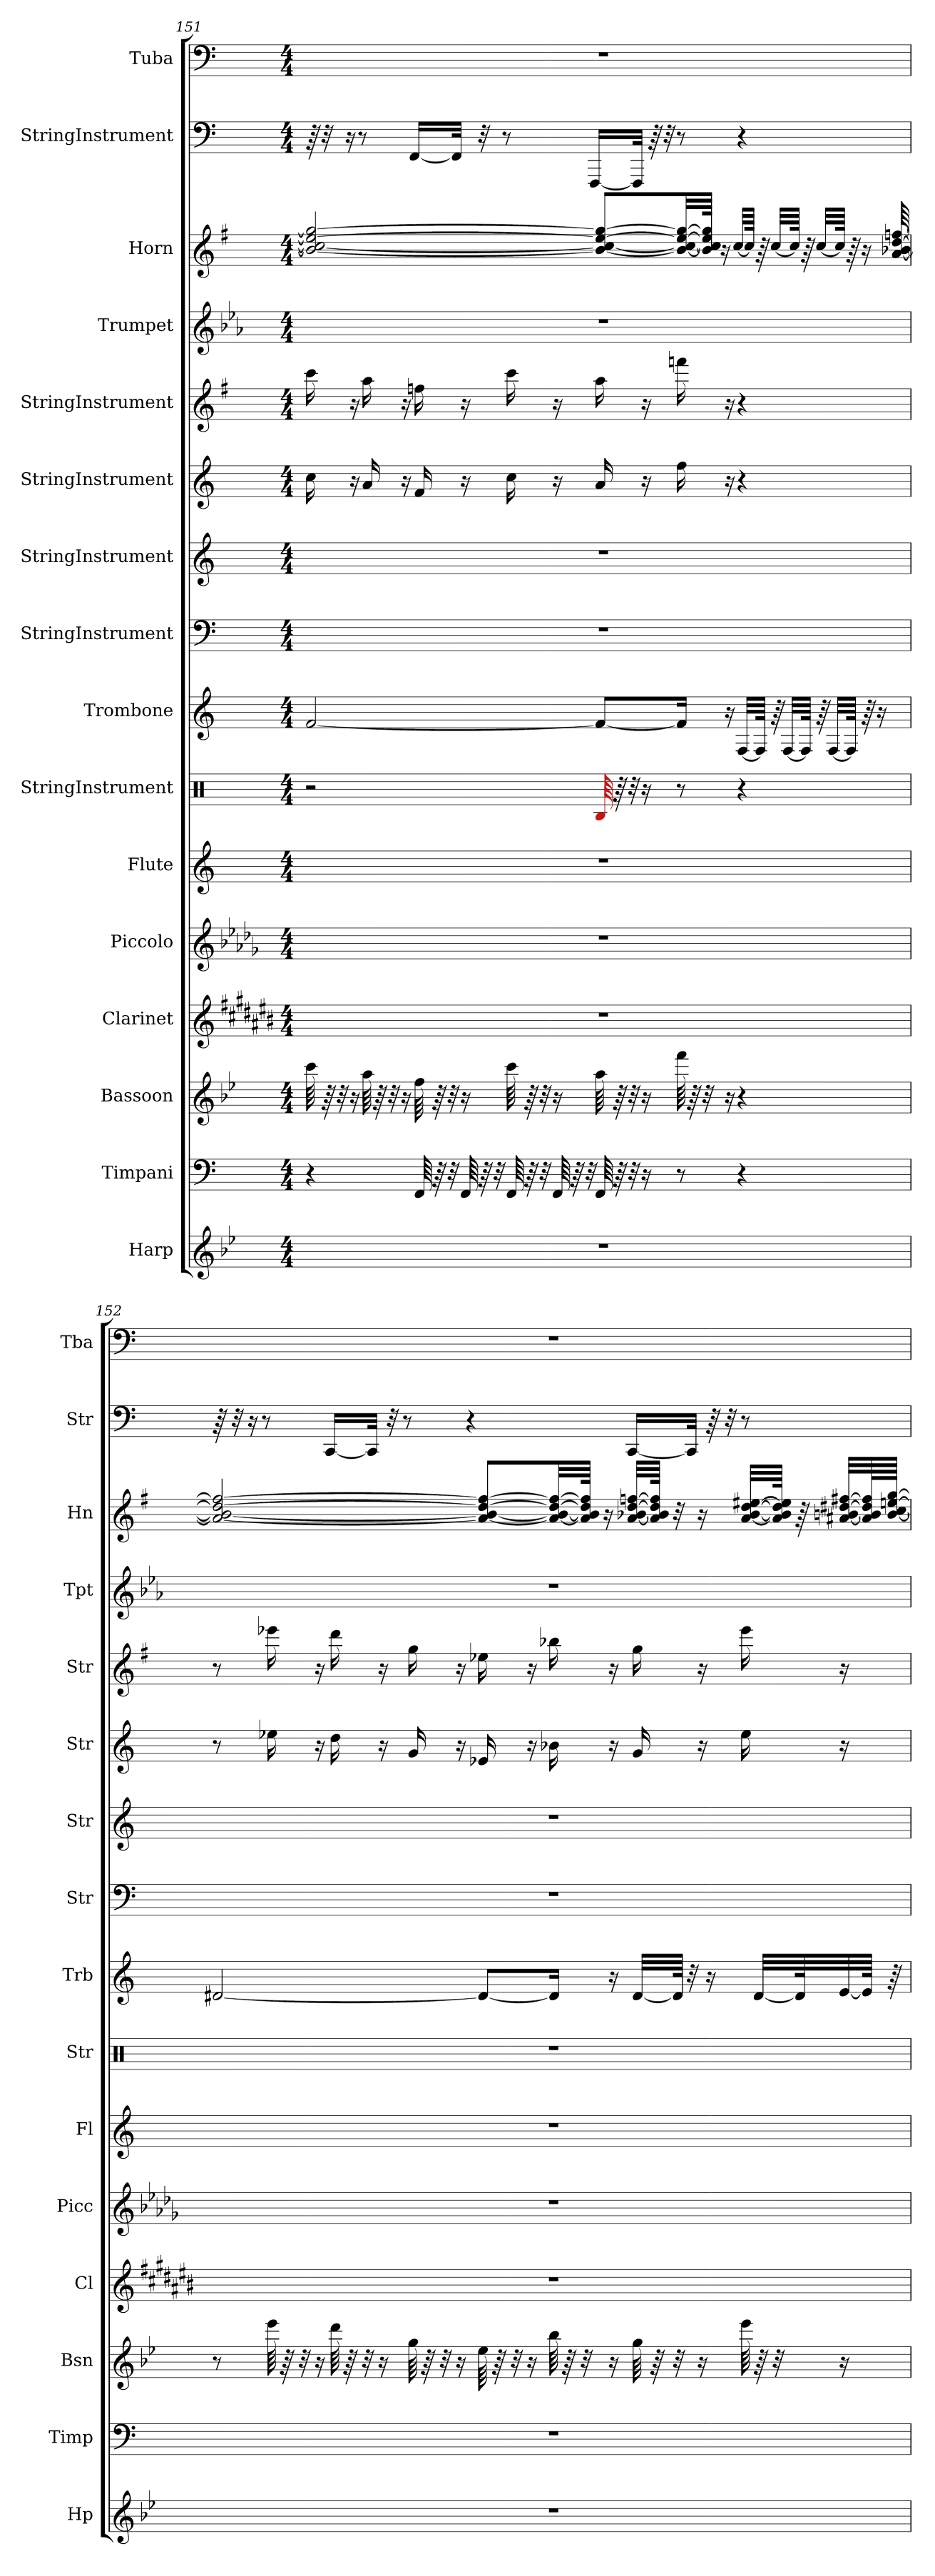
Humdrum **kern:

**kern	**kern	**kern	**kern	**kern	**kern	**kern	**kern	**kern	**kern	**kern	**kern	**kern	**kern	**kern	**kern
*part16	*part15	*part14	*part13	*part12	*part11	*part10	*part9	*part8	*part7	*part6	*part5	*part4	*part3	*part2	*part1
*staff16	*staff15	*staff14	*staff13	*staff12	*staff11	*staff10	*staff9	*staff8	*staff7	*staff6	*staff5	*staff4	*staff3	*staff2	*staff1
*I"Harp	*I"Timpani	*I"Bassoon	*I"Clarinet	*I"Piccolo	*I"Flute	*I"StringInstrument	*I"Trombone	*I"StringInstrument	*I"StringInstrument	*I"StringInstrument	*I"StringInstrument	*I"Trumpet	*I"Horn	*I"StringInstrument	*I"Tuba
*I'Hp	*I'Timp	*I'Bsn	*I'Cl	*I'Picc	*I'Fl	*I'Str	*I'Trb	*I'Str	*I'Str	*I'Str	*I'Str	*I'Tpt	*I'Hn	*I'Str	*I'Tba
!!LO:PB:g=z
*clefG2	*clefF4	*clefG2	*clefG2	*clefG2	*clefG2	*clefX	*clefG2	*clefF4	*clefG2	*clefG2	*clefG2	*clefG2	*clefG2	*clefF4	*clefF4
*	*	*	*ITrd1c2	*ITrd-7c-12	*	*	*	*	*	*	*	*ITrd1c2	*ITrd4c7	*	*
*k[b-e-]	*k[]	*k[b-e-]	*k[f#c#g#d#a#]	*k[b-e-a-d-g-]	*k[]	*k[]	*k[]	*k[]	*k[]	*k[]	*k[f#]	*k[b-e-a-d-g-]	*k[]	*k[]	*k[]
*M4/4	*M4/4	*M4/4	*M4/4	*M4/4	*M4/4	*M4/4	*M4/4	*M4/4	*M4/4	*M4/4	*M4/4	*M4/4	*M4/4	*M4/4	*M4/4
=151	=151	=151	=151	=151	=151	=151	=151	=151	=151	=151	=151	=151	=151	=151	=151
1r	4r	64ccc\	1r	1r	1r	2r	[2f/	1r	1r	16cc\	16ccc\	1r	2e/_ 2f/_ 2a/_ 2cc/_	64r	1r
.	.	64r	.	.	.	.	.	.	.	.	.	.	.	32r	.
.	.	32r	.	.	.	.	.	.	.	.	.	.	.	.	.
.	.	.	.	.	.	.	.	.	.	.	.	.	.	16r	.
.	.	16r	.	.	.	.	.	.	.	16r	16r	.	.	.	.
.	.	.	.	.	.	.	.	.	.	.	.	.	.	8r	.
.	.	64aa\	.	.	.	.	.	.	.	16a/	16aa\	.	.	.	.
.	.	64r	.	.	.	.	.	.	.	.	.	.	.	.	.
.	.	32r	.	.	.	.	.	.	.	.	.	.	.	.	.
.	.	16r	.	.	.	.	.	.	.	16r	16r	.	.	.	.
.	.	.	.	.	.	.	.	.	.	.	.	.	.	[16FF/LL	.
.	64FF/	64ff\	.	.	.	.	.	.	.	16f/	16ffn\	.	.	.	.
.	64r	64r	.	.	.	.	.	.	.	.	.	.	.	.	.
.	32r	32r	.	.	.	.	.	.	.	.	.	.	.	.	.
.	.	.	.	.	.	.	.	.	.	.	.	.	.	32FF/JJk]	.
.	64FF/	16r	.	.	.	.	.	.	.	16r	16r	.	.	.	.
.	64r	.	.	.	.	.	.	.	.	.	.	.	.	32r	.
.	32r	.	.	.	.	.	.	.	.	.	.	.	.	.	.
.	.	.	.	.	.	.	.	.	.	.	.	.	.	8r	.
.	64FF/	64ccc\	.	.	.	.	.	.	.	16cc\	16ccc\	.	.	.	.
.	64r	64r	.	.	.	.	.	.	.	.	.	.	.	.	.
.	32r	32r	.	.	.	.	.	.	.	.	.	.	.	.	.
.	64FF/	16r	.	.	.	.	.	.	.	16r	16r	.	.	.	.
.	64r	.	.	.	.	.	.	.	.	.	.	.	.	.	.
.	32r	.	.	.	.	.	.	.	.	.	.	.	.	.	.
.	.	.	.	.	.	.	.	.	.	.	.	.	.	[16FFF/LL	.
.	64FF/	64aa\	.	.	.	64B/	8f/L_	.	.	16a/	16aa\	.	8e/_ 8f/_ 8a/_ 8cc/_L	.	.
.	64r	64r	.	.	.	64r	.	.	.	.	.	.	.	.	.
.	32r	32r	.	.	.	32r	.	.	.	.	.	.	.	.	.
.	.	.	.	.	.	.	.	.	.	.	.	.	.	32FFF/JJk]	.
.	16r	16r	.	.	.	16r	.	.	.	16r	16r	.	.	.	.
.	.	.	.	.	.	.	.	.	.	.	.	.	.	64r	.
.	.	.	.	.	.	.	.	.	.	.	.	.	.	32r	.
.	8r	64fff\	.	.	.	8r	16f/Jk]	.	.	16ff\	16fffn\	.	32e/_ 32f/_ 32a/_ 32cc/_LL	8r	.
.	.	64r	.	.	.	.	.	.	.	.	.	.	.	.	.
.	.	32r	.	.	.	.	.	.	.	.	.	.	64e/] 64f/] 64a/] 64cc/]JJJk	.	.
.	.	.	.	.	.	.	.	.	.	.	.	.	16r	.	.
.	.	16r	.	.	.	.	16r	.	.	16r	16r	.	.	.	.
.	.	.	.	.	.	.	.	.	.	.	.	.	[32f/LLL	.	.
.	4r	4r	.	.	.	4r	[32F/LLL	.	.	4r	4r	.	.	4r	.
.	.	.	.	.	.	.	.	.	.	.	.	.	64f/JJJk]	.	.
.	.	.	.	.	.	.	64F/JJJk]	.	.	.	.	.	64r	.	.
.	.	.	.	.	.	.	64r	.	.	.	.	.	[32f/LLL	.	.
.	.	.	.	.	.	.	[32F/LLL	.	.	.	.	.	.	.	.
.	.	.	.	.	.	.	.	.	.	.	.	.	64f/JJJk]	.	.
.	.	.	.	.	.	.	64F/JJJk]	.	.	.	.	.	64r	.	.
.	.	.	.	.	.	.	64r	.	.	.	.	.	[32f/LLL	.	.
.	.	.	.	.	.	.	[32F/LLL	.	.	.	.	.	.	.	.
.	.	.	.	.	.	.	.	.	.	.	.	.	64f/JJJk]	.	.
.	.	.	.	.	.	.	64F/JJJk]	.	.	.	.	.	64r	.	.
.	.	.	.	.	.	.	64r	.	.	.	.	.	16r	.	.
.	.	.	.	.	.	.	16r	.	.	.	.	.	.	.	.
.	.	.	.	.	.	.	.	.	.	.	.	.	[64d/ [64e-X/ [64g/ [64b-X/	.	.
!!LO:PB:g=z
=152	=152	=152	=152	=152	=152	=152	=152	=152	=152	=152	=152	=152	=152	=152	=152
1r	1r	8r	1r	1r	1r	1r	[2d#X/	1r	1r	8r	8r	1r	2d/_ 2e-/_ 2g/_ 2b-/_	64r	1r
.	.	.	.	.	.	.	.	.	.	.	.	.	.	32r	.
.	.	.	.	.	.	.	.	.	.	.	.	.	.	16r	.
.	.	.	.	.	.	.	.	.	.	.	.	.	.	8r	.
.	.	64eee-\	.	.	.	.	.	.	.	16ee-X\	16eee-X\	.	.	.	.
.	.	64r	.	.	.	.	.	.	.	.	.	.	.	.	.
.	.	32r	.	.	.	.	.	.	.	.	.	.	.	.	.
.	.	16r	.	.	.	.	.	.	.	16r	16r	.	.	.	.
.	.	.	.	.	.	.	.	.	.	.	.	.	.	[16CC/LL	.
.	.	64ddd\	.	.	.	.	.	.	.	16dd\	16ddd\	.	.	.	.
.	.	64r	.	.	.	.	.	.	.	.	.	.	.	.	.
.	.	32r	.	.	.	.	.	.	.	.	.	.	.	.	.
.	.	.	.	.	.	.	.	.	.	.	.	.	.	32CC/JJk]	.
.	.	16r	.	.	.	.	.	.	.	16r	16r	.	.	.	.
.	.	.	.	.	.	.	.	.	.	.	.	.	.	32r	.
.	.	.	.	.	.	.	.	.	.	.	.	.	.	8r	.
.	.	64gg\	.	.	.	.	.	.	.	16g/	16gg\	.	.	.	.
.	.	64r	.	.	.	.	.	.	.	.	.	.	.	.	.
.	.	32r	.	.	.	.	.	.	.	.	.	.	.	.	.
.	.	16r	.	.	.	.	.	.	.	16r	16r	.	.	.	.
.	.	.	.	.	.	.	.	.	.	.	.	.	.	4r	.
.	.	64ee-\	.	.	.	.	8d#/L_	.	.	16e-X/	16ee-X\	.	8d/_ 8e-/_ 8g/_ 8b-/_L	.	.
.	.	64r	.	.	.	.	.	.	.	.	.	.	.	.	.
.	.	32r	.	.	.	.	.	.	.	.	.	.	.	.	.
.	.	16r	.	.	.	.	.	.	.	16r	16r	.	.	.	.
.	.	64bb-\	.	.	.	.	16d#/Jk]	.	.	16b-X\	16bb-X\	.	32d/_ 32e-/_ 32g/_ 32b-/_LL	.	.
.	.	64r	.	.	.	.	.	.	.	.	.	.	.	.	.
.	.	32r	.	.	.	.	.	.	.	.	.	.	64d/] 64e-/] 64g/] 64b-/]JJJk	.	.
.	.	.	.	.	.	.	.	.	.	.	.	.	16r	.	.
.	.	16r	.	.	.	.	16r	.	.	16r	16r	.	.	.	.
.	.	.	.	.	.	.	.	.	.	.	.	.	[32d/ [32e-X/ [32g/ [32b-X/LLL	[16CC/LL	.
.	.	64gg\	.	.	.	.	[32d#/LLL	.	.	16g/	16gg\	.	.	.	.
.	.	64r	.	.	.	.	.	.	.	.	.	.	64d/] 64e-/] 64g/] 64b-/]JJJk	.	.
.	.	32r	.	.	.	.	64d#/JJJk]	.	.	.	.	.	32r	.	.
.	.	.	.	.	.	.	32r	.	.	.	.	.	.	32CC/JJk]	.
.	.	16r	.	.	.	.	.	.	.	16r	16r	.	16r	.	.
.	.	.	.	.	.	.	16r	.	.	.	.	.	.	64r	.
.	.	.	.	.	.	.	.	.	.	.	.	.	.	32r	.
.	.	64eee-\	.	.	.	.	.	.	.	16ee-\	16eee-\	.	[32d/ [32e-/ [32g/ [32a#X/LLL	8r	.
.	.	64r	.	.	.	.	[32d#/LLL	.	.	.	.	.	.	.	.
.	.	32r	.	.	.	.	.	.	.	.	.	.	64d/] 64e-/] 64g/] 64a#/]JJJk	.	.
.	.	.	.	.	.	.	64d#/K]	.	.	.	.	.	64r	.	.
.	.	16r	.	.	.	.	[32e/	.	.	16r	16r	.	[32d#X/ [32en/ [32g#X/ [32bn/LLL	.	.
.	.	.	.	.	.	.	64e/JJJk]	.	.	.	.	.	64d#/] 64e/] 64g#/] 64b/]L	.	.
.	.	.	.	.	.	.	64r	.	.	.	.	.	[64e/ [64f/ [64an/ [64cc/JJJJ	.	.
=	=	=	=	=	=	=	=	=	=	=	=	=	=	=	=
*-	*-	*-	*-	*-	*-	*-	*-	*-	*-	*-	*-	*-	*-	*-	*-
